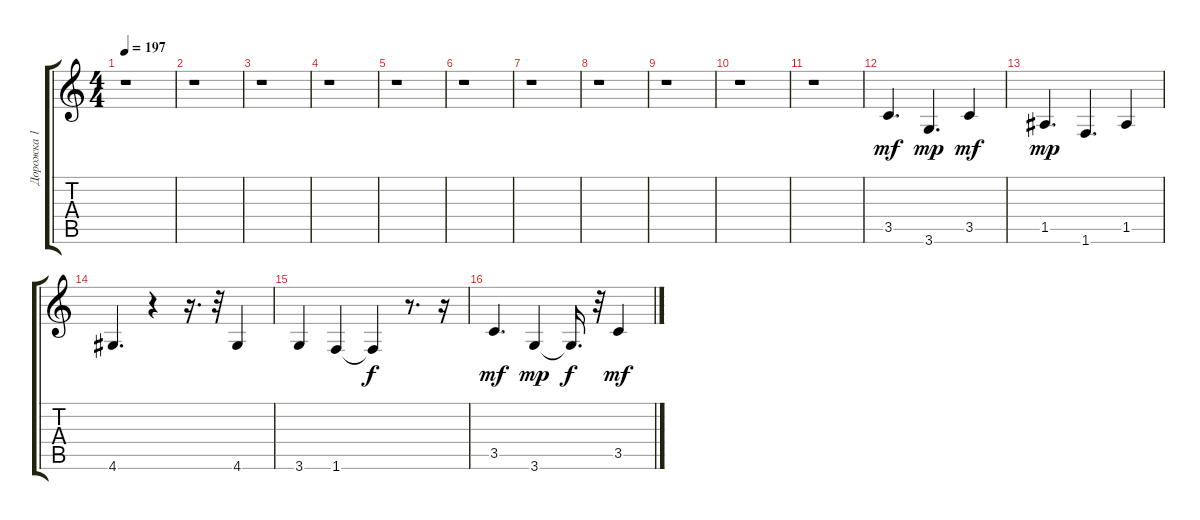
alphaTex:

\track ("Дорожка 1" "Дорожка 1") {instrument slapbass1}
\staff {score tabs}
\tuning (E4 B3 G3 D3 A2 E2) {hide}
\ts (4 4)
\tempo 197
\clef g2
\ks c
r.1{dy f} |
r.1 |
r.1 |
r.1 |
r.1 |
r.1 |
r.1 |
r.1 |
r.1 |
r.1 |
r.1 |
3.5.4{d dy mf} 3.6.4{d dy mp} 3.5.4{dy mf} |
1.5.4{d dy mp} 1.6.4{d} 1.5.4 |
4.6.4{d} r.4 r.16{d} r.32 4.6.4 |
3.6.4 1.6.4 1.6{t}.4{dy f} r.8{d} r.16 |
3.5.4{d dy mf} 3.6.4{dy mp} 3.6{t}.16{d dy f} r.32 3.5.4{dy mf}
